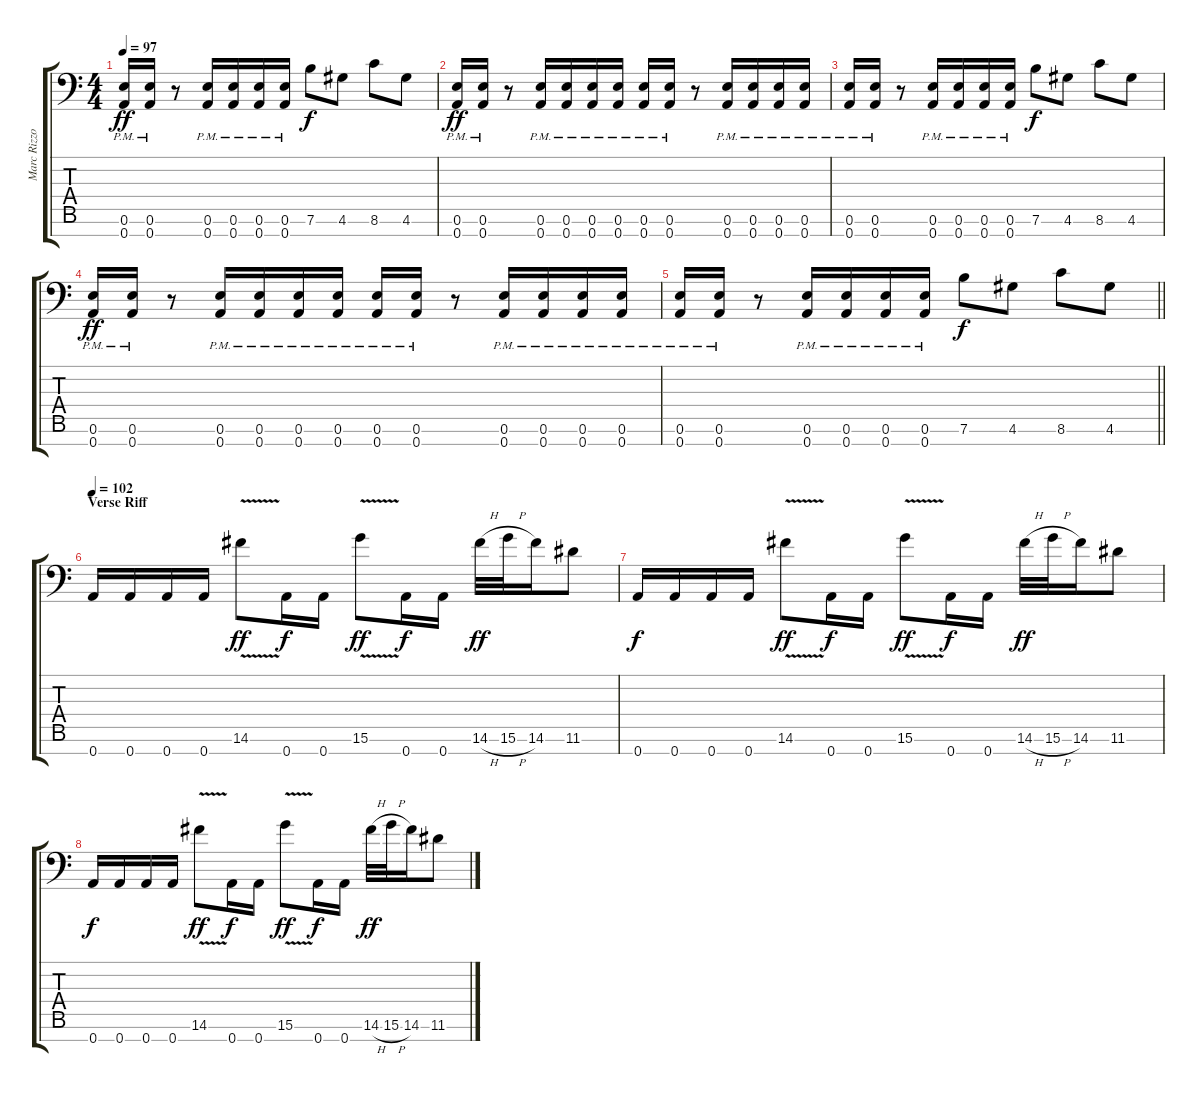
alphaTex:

\track ("Marc Rizzo " "Marc Rizzo") {instrument overdrivenguitar}
\staff {score tabs}
\tuning (E4 B3 G3 D3 A2 E2 A1) {hide}
\ts (4 4)
\tempo 97
\clef f4
\ks c
(0.6{pm} 0.7{pm}).16{dy ff} (0.6{pm} 0.7{pm}).16 r.8 (0.6{pm} 0.7{pm}).16 (0.6{pm} 0.7{pm}).16 (0.6{pm} 0.7{pm}).16 (0.6{pm} 0.7{pm}).16 7.6.8{dy f} 4.6.8 8.6.8 4.6.8 |
(0.6{pm} 0.7{pm}).16{dy ff} (0.6{pm} 0.7{pm}).16 r.8 (0.6{pm} 0.7{pm}).16 (0.6{pm} 0.7{pm}).16 (0.6{pm} 0.7{pm}).16 (0.6{pm} 0.7{pm}).16 (0.6{pm} 0.7{pm}).16 (0.6{pm} 0.7{pm}).16 r.8 (0.6{pm} 0.7{pm}).16 (0.6{pm} 0.7{pm}).16 (0.6{pm} 0.7{pm}).16 (0.6{pm} 0.7{pm}).16 |
(0.6{pm} 0.7{pm}).16 (0.6{pm} 0.7{pm}).16 r.8 (0.6{pm} 0.7{pm}).16 (0.6{pm} 0.7{pm}).16 (0.6{pm} 0.7{pm}).16 (0.6{pm} 0.7{pm}).16 7.6.8{dy f} 4.6.8 8.6.8 4.6.8 |
(0.6{pm} 0.7{pm}).16{dy ff} (0.6{pm} 0.7{pm}).16 r.8 (0.6{pm} 0.7{pm}).16 (0.6{pm} 0.7{pm}).16 (0.6{pm} 0.7{pm}).16 (0.6{pm} 0.7{pm}).16 (0.6{pm} 0.7{pm}).16 (0.6{pm} 0.7{pm}).16 r.8 (0.6{pm} 0.7{pm}).16 (0.6{pm} 0.7{pm}).16 (0.6{pm} 0.7{pm}).16 (0.6{pm} 0.7{pm}).16 |
\barLineRight lightlight
(0.6{pm} 0.7{pm}).16 (0.6{pm} 0.7{pm}).16 r.8 (0.6{pm} 0.7{pm}).16 (0.6{pm} 0.7{pm}).16 (0.6{pm} 0.7{pm}).16 (0.6{pm} 0.7{pm}).16 7.6.8{dy f} 4.6.8 8.6.8 4.6.8 |
\section ("" "Verse Riff ")
\tempo 102
0.7.16 0.7.16 0.7.16 0.7.16 14.6{v}.8{dy ff} 0.7.16{dy f} 0.7.16 15.6{v}.8{dy ff} 0.7.16{dy f} 0.7.16 14.6{h}.32{dy ff} 15.6{h}.32 14.6.16 11.6.8 |
0.7.16{dy f} 0.7.16 0.7.16 0.7.16 14.6{v}.8{dy ff} 0.7.16{dy f} 0.7.16 15.6{v}.8{dy ff} 0.7.16{dy f} 0.7.16 14.6{h}.32{dy ff} 15.6{h}.32 14.6.16 11.6.8 |
0.7.16{dy f} 0.7.16 0.7.16 0.7.16 14.6{v}.8{dy ff} 0.7.16{dy f} 0.7.16 15.6{v}.8{dy ff} 0.7.16{dy f} 0.7.16 14.6{h}.32{dy ff} 15.6{h}.32 14.6.16 11.6.8
